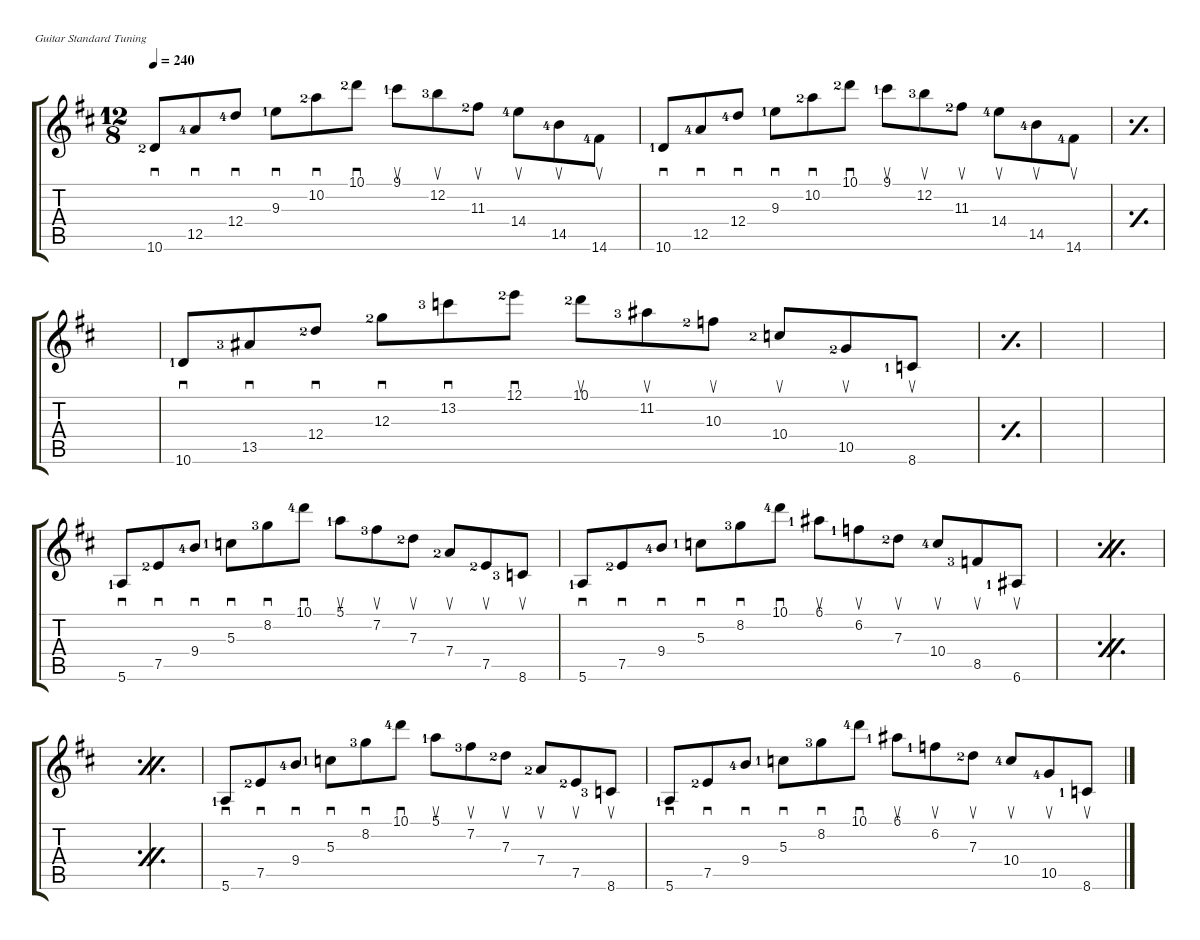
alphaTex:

\defaultSystemsLayout 4
\hideDynamics
\bracketExtendMode groupsimilarinstruments
\singleTrackTrackNamePolicy hidden
\firstSystemTrackNameOrientation horizontal
\otherSystemsTrackNameOrientation horizontal
\defaultBarNumberDisplay Hide
\track ("Electric Guitar" "E-Gt") {instrument electricguitarclean}
\staff {score tabs}
\tuning (E4 B3 G3 D3 A2 E2)
\ts (12 8)
\tempo 240
\clef g2
\ks d
10.6{lf 3}.8{sd dy mf} 12.5{lf 5}.8{sd} 12.4{lf 5}.8{sd} 9.3{lf 2}.8{sd} 10.2{lf 3}.8{sd} 10.1{lf 3}.8{sd} 9.1{lf 2}.8{su} 12.2{lf 4}.8{su} 11.3{lf 3}.8{su} 14.4{lf 5}.8{su} 14.5{lf 5}.8{su} 14.6{lf 5}.8{su} |
10.6{lf 2}.8{sd} 12.5{lf 5}.8{sd} 12.4{lf 5}.8{sd} 9.3{lf 2}.8{sd} 10.2{lf 3}.8{sd} 10.1{lf 3}.8{sd} 9.1{lf 2}.8{su} 12.2{lf 4}.8{su} 11.3{lf 3}.8{su} 14.4{lf 5}.8{su} 14.5{lf 5}.8{su} 14.6{lf 5}.8{su} |
\simile simple
|
|
\simile none
10.6{lf 2}.8{sd} 13.5{lf 4}.8{sd} 12.4{lf 3}.8{sd} 12.3{lf 3}.8{sd} 13.2{lf 4}.8{sd} 12.1{lf 3}.8{sd} 10.1{lf 3}.8{su} 11.2{lf 4}.8{su} 10.3{lf 3}.8{su} 10.4{lf 3}.8{su} 10.5{lf 3}.8{su} 8.6{lf 2}.8{su} |
\simile simple
|
|
|
\simile none
5.6{lf 2}.8{sd} 7.5{lf 3}.8{sd} 9.4{lf 5}.8{sd} 5.3{lf 2}.8{sd} 8.2{lf 4}.8{sd} 10.1{lf 5}.8{sd} 5.1{lf 2}.8{su} 7.2{lf 4}.8{su} 7.3{lf 3}.8{su} 7.4{lf 3}.8{su} 7.5{lf 3}.8{su} 8.6{lf 4}.8{su} |
5.6{lf 2}.8{sd} 7.5{lf 3}.8{sd} 9.4{lf 5}.8{sd} 5.3{lf 2}.8{sd} 8.2{lf 4}.8{sd} 10.1{lf 5}.8{sd} 6.1{lf 2}.8{su} 6.2{lf 2}.8{su} 7.3{lf 3}.8{su} 10.4{lf 5}.8{su} 8.5{lf 4}.8{su} 6.6{lf 2}.8{su} |
\simile firstofdouble
|
\simile secondofdouble
|
\simile firstofdouble
|
\simile secondofdouble
|
\simile none
5.6{lf 2}.8{sd} 7.5{lf 3}.8{sd} 9.4{lf 5}.8{sd} 5.3{lf 2}.8{sd} 8.2{lf 4}.8{sd} 10.1{lf 5}.8{sd} 5.1{lf 2}.8{su} 7.2{lf 4}.8{su} 7.3{lf 3}.8{su} 7.4{lf 3}.8{su} 7.5{lf 3}.8{su} 8.6{lf 4}.8{su} |
5.6{lf 2}.8{sd} 7.5{lf 3}.8{sd} 9.4{lf 5}.8{sd} 5.3{lf 2}.8{sd} 8.2{lf 4}.8{sd} 10.1{lf 5}.8{sd} 6.1{lf 2}.8{su} 6.2{lf 2}.8{su} 7.3{lf 3}.8{su} 10.4{lf 5}.8{su} 10.5{lf 5}.8{su} 8.6{lf 2}.8{su}
